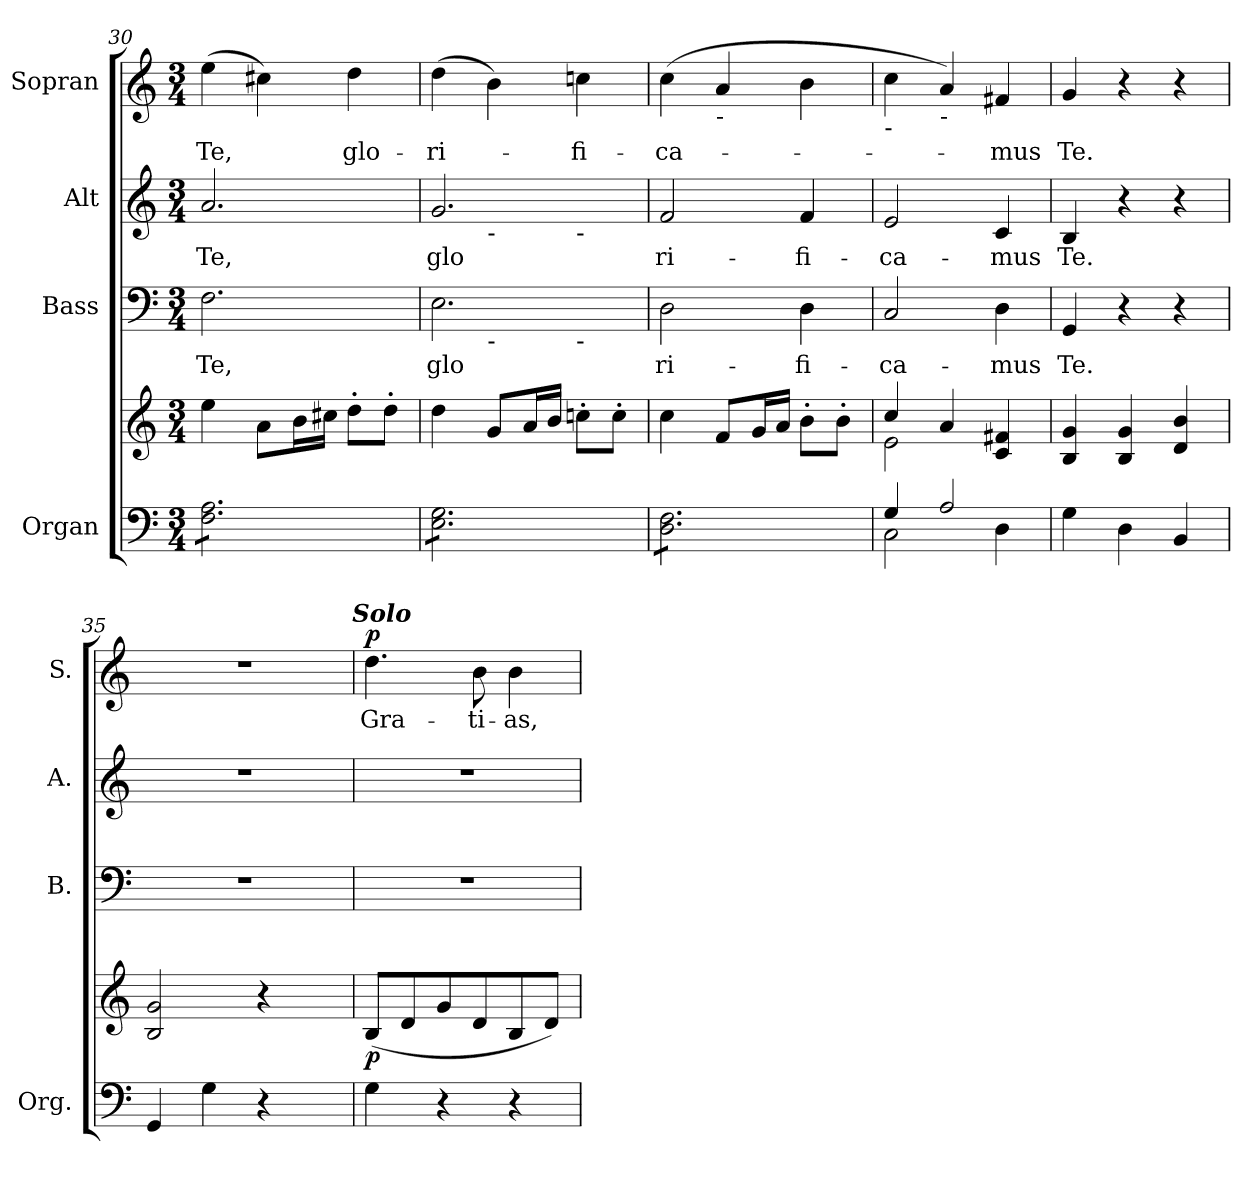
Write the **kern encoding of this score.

**kern	**kern	**dynam	**kern	**text	**kern	**text	**kern	**text	**dynam
*part4	*part4	*part4	*part3	*part3	*part2	*part2	*part1	*part1	*part1
*staff5	*staff4	*staff4/5	*staff3	*staff3	*staff2	*staff2	*staff1	*staff1	*staff1
*I"Organ	*	*	*I"Bass	*	*I"Alt	*	*I"Sopran	*	*
*I'Org.	*	*	*I'B.	*	*I'A.	*	*I'S.	*	*
*clefF4	*clefG2	*	*clefF4	*	*clefG2	*	*clefG2	*	*
*k[]	*k[]	*	*k[]	*	*k[]	*	*k[]	*	*
*C:	*C:	*	*C:	*	*C:	*	*C:	*	*
*M3/4	*M3/4	*	*M3/4	*	*M3/4	*	*M3/4	*	*
=30	=30	=30	=30	=30	=30	=30	=30	=30	=30
!	!	!	!	!LO:LY:b:color=#000000	!	!	!	!	!
!	!	!	!	!	!	!LO:LY:b:color=#000000	!	!	!
!	!	!	!	!	!	!	!	!LO:LY:b:color=#000000	!
*tremolo	*	*	*	*	*	*	*	*	*
8Fi\ 8AiL	4eei\	.	2.Fi\	Te,	2.ai/	Te,	(4eei\	Te,	.
8Fi\ 8Ai	.	.	.	.	.	.	.	.	.
8Fi\ 8Ai	8ai\L	.	.	.	.	.	4cc#Xi\)	.	.
8Fi\ 8Ai	16bi\L	.	.	.	.	.	.	.	.
.	16cc#Xi\JJ	.	.	.	.	.	.	.	.
!	!	!	!	!	!	!	!	!LO:LY:b:color=#000000	!
8Fi\ 8Ai	8dd'i\L	.	.	.	.	.	4ddi\	glo-	.
8Fi\ 8AiJ	8dd'i\J	.	.	.	.	.	.	.	.
=31	=31	=31	=31	=31	=31	=31	=31	=31	=31
!	!	!	!	!LO:LY:b:color=#000000	!	!	!	!	!
!	!	!	!	!	!	!LO:LY:b:color=#000000	!	!	!
!	!	!	!	!	!	!	!	!LO:LY:b:color=#000000	!
*	*	*	*^	*	*^	*	*	*	*
*	*	*	*	*^	*	*	*^	*	*	*	*
8Ei\ 8GiL	4ddi\	.	2.Ei\	4ryy	2ryy	glo	2.gi/	4ryy	2ryy	glo	(4ddi\	-ri-	.
8Ei\ 8Gi	.	.	.	.	.	.	.	.	.	.	.	.	.
!	!	!	!	!	!	!	!	!LO:TX:b:t=-	!	!	!	!	!
!	!	!	!	!LO:TX:b:t=-	!	!	!	!	!	!	!	!	!
8Ei\ 8Gi	8gi/L	.	.	2ryy	.	.	.	2ryy	.	.	4bi\)	.	.
8Ei\ 8Gi	16ai/L	.	.	.	.	.	.	.	.	.	.	.	.
.	16bi/JJ	.	.	.	.	.	.	.	.	.	.	.	.
!	!	!	!	!	!	!	!	!	!LO:TX:b:t=-	!	!	!	!
!	!	!	!	!	!LO:TX:b:t=-	!	!	!	!	!	!	!	!
!	!	!	!	!	!	!	!	!	!	!	!	!LO:LY:b:color=#000000	!
8Ei\ 8Gi	8ccn'i\L	.	.	.	4ryy	.	.	.	4ryy	.	4ccni\	-fi-	.
8Ei\ 8GiJ	8cc'i\J	.	.	.	.	.	.	.	.	.	.	.	.
*	*	*	*v	*v	*v	*	*	*	*	*	*	*	*
*	*	*	*	*	*v	*v	*v	*	*	*	*
!!LO:PB:g=z
=32	=32	=32	=32	=32	=32	=32	=32	=32	=32
*	*	*	*^	*	*^	*	*	*	*
*	*	*	*	*^	*	*	*^	*	*	*	*
!	!	!	!	!	!	!LO:LY:b:color=#000000	!	!	!	!	!	!	!
*	*	*	*v	*v	*v	*	*	*	*	*	*	*	*
*	*	*	*	*	*v	*v	*v	*	*	*	*
*	*	*	*^	*	*^	*	*	*	*
*	*	*	*	*^	*	*	*^	*	*	*	*
!	!	!	!	!	!	!	!	!	!	!LO:LY:b:color=#000000	!	!	!
*	*	*	*v	*v	*v	*	*	*	*	*	*	*	*
*	*	*	*	*	*v	*v	*v	*	*	*	*
*	*	*	*^	*	*^	*	*	*	*
*	*	*	*	*^	*	*	*^	*	*	*	*
!	!	!	!	!	!	!	!LO:TX:b:t=-	!	!	!	!	!	!
!	!	!	!LO:TX:b:t=-	!	!	!	!	!	!	!	!	!	!
!	!	!	!	!	!	!	!	!	!	!	!	!LO:LY:b:color=#000000	!
*	*	*	*v	*v	*v	*	*	*	*	*	*	*	*
*	*	*	*	*	*v	*v	*v	*	*	*	*
8Di\ 8FiL	4cci\	.	2Di\	ri-	2fi/	ri-	(4cci\	-ca-	.
8Di\ 8Fi	.	.	.	.	.	.	.	.	.
!	!	!	!	!	!	!	!LO:TX:b:t=-	!	!
8Di\ 8Fi	8fi/L	.	.	.	.	.	4ai/	.	.
8Di\ 8Fi	16gi/L	.	.	.	.	.	.	.	.
.	16ai/JJ	.	.	.	.	.	.	.	.
!	!	!	!	!LO:LY:b:color=#000000	!	!	!	!	!
!	!	!	!	!	!	!LO:LY:b:color=#000000	!	!	!
8Di\ 8Fi	8b'i\L	.	4Di\	-fi-	4fi/	-fi-	4bi\	.	.
8Di\ 8FiJ	8b'i\J	.	.	.	.	.	.	.	.
*Xtremolo	*	*	*	*	*	*	*	*	*
=33	=33	=33	=33	=33	=33	=33	=33	=33	=33
*^	*^	*	*	*	*	*	*	*	*
!	!	!	!	!	!	!LO:LY:b:color=#000000	!	!	!	!	!
!	!	!	!	!	!	!	!	!	!LO:TX:b:t=-	!	!
!	!	!	!	!	!	!	!	!LO:LY:b:color=#000000	!	!	!
4Gi/	2Ci\	4cci/	2ei\	.	2Ci/	-ca-	2ei/	-ca-	4cci\	.	.
!	!	!	!	!	!	!	!	!	!LO:TX:b:t=-	!	!
2Ai/	.	4ai/	.	.	.	.	.	.	4ai/)	.	.
!	!	!	!	!	!	!LO:LY:b:color=#000000	!	!	!	!	!
!	!	!	!	!	!	!	!	!LO:LY:b:color=#000000	!	!	!
!	!	!	!	!	!	!	!	!	!	!LO:LY:b:color=#000000	!
.	4Di\	4ci/ 4f#Xi	4ryy	.	4Di\	-mus	4ci/	-mus	4f#Xi/	-mus	.
*v	*v	*	*	*	*	*	*	*	*	*	*
*	*v	*v	*	*	*	*	*	*	*	*
=34	=34	=34	=34	=34	=34	=34	=34	=34	=34
*^	*^	*	*	*	*	*	*	*	*
!	!	!	!	!	!	!LO:LY:b:color=#000000	!	!	!	!	!
*v	*v	*	*	*	*	*	*	*	*	*	*
*	*v	*v	*	*	*	*	*	*	*	*
*^	*^	*	*	*	*	*	*	*	*
!	!	!	!	!	!	!	!	!LO:LY:b:color=#000000	!	!	!
*v	*v	*	*	*	*	*	*	*	*	*	*
*	*v	*v	*	*	*	*	*	*	*	*
*^	*^	*	*	*	*	*	*	*	*
!	!	!	!	!	!	!	!	!	!	!LO:LY:b:color=#000000	!
*v	*v	*	*	*	*	*	*	*	*	*	*
*	*v	*v	*	*	*	*	*	*	*	*
4Gi\	4Bi/ 4gi	.	4GGi/	Te.	4Bi/	Te.	4gi/	Te.	.
4Di\	4Bi/ 4gi	.	4r	.	4r	.	4r	.	.
4BBi/	4di/ 4bi	.	4r	.	4r	.	4r	.	.
=35	=35	=35	=35	=35	=35	=35	=35	=35	=35
!	!	!	!LO:N:vis=1	!	!LO:N:vis=1	!	!LO:N:vis=1	!	!
*	*	*	*	*	*	*	*^	*	*
4GGi/	2Bi/ 2gi	.	2.r	.	2.r	.	2.r	2ryy	.	.
4Gi\	.	.	.	.	.	.	.	.	.	.
4r	4r	.	.	.	.	.	.	8ryy	.	.
.	.	.	.	.	.	.	.	16ryy	.	.
.	.	.	.	.	.	.	.	32ryy	.	.
.	.	.	.	.	.	.	.	64ryy	.	.
.	.	.	.	.	.	.	.	128...ryy	.	.
!	!	!	!	!	!	!	!	!LO:TX:a:Bi:t=Solo	!	!
.	.	.	.	.	.	.	.	1024ryy	.	.
=36	=36	=36	=36	=36	=36	=36	=36	=36	=36	=36
!	!	!	!LO:N:vis=1	!	!LO:N:vis=1	!	!	!	!	!
*	*	*	*	*	*	*	*v	*v	*	*
*	*	*	*	*	*	*	*^	*	*
!	!	!	!	!	!	!	!	!	!LO:LY:b:color=#000000	!
*	*	*	*	*	*	*	*v	*v	*	*
4Gi\	(8Bi/L	p	2.r	.	2.r	.	4.ddi\	Gra-	p
.	8di/	.	.	.	.	.	.	.	.
4r	8gi/	.	.	.	.	.	.	.	.
!	!	!	!	!	!	!	!	!LO:LY:b:color=#000000	!
.	8di/	.	.	.	.	.	8bi\	-ti-	.
!	!	!	!	!	!	!	!	!LO:LY:b:color=#000000	!
4r	8Bi/	.	.	.	.	.	4bi\	-as,	.
.	8di/J)	.	.	.	.	.	.	.	.
=	=	=	=	=	=	=	=	=	=
*-	*-	*-	*-	*-	*-	*-	*-	*-	*-
